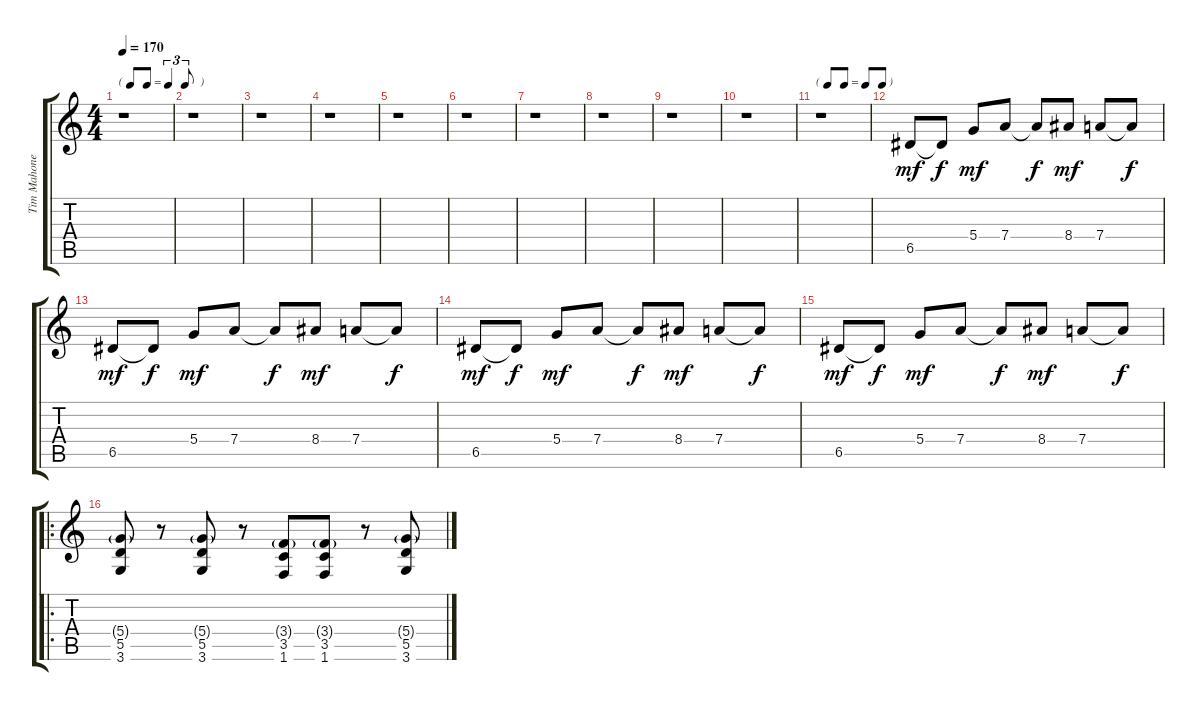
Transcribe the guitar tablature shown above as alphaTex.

\track ("Tim Mahoney" "Tim Mahone") {instrument distortionguitar}
\staff {score tabs}
\tuning (E4 B3 G3 D3 A2 E2) {hide}
\ts (4 4)
\tf triplet8th
\tempo 170
\clef g2
\ks c
r.1{dy f} |
r.1 |
r.1 |
r.1 |
r.1 |
r.1 |
r.1 |
r.1 |
r.1 |
r.1 |
\tf none
r.1 |
6.5.8{dy mf} 6.5{t}.8{dy f} 5.4.8{dy mf} 7.4.8 7.4{t}.8{dy f} 8.4.8{dy mf} 7.4.8 7.4{t}.8{dy f} |
6.5.8{dy mf} 6.5{t}.8{dy f} 5.4.8{dy mf} 7.4.8 7.4{t}.8{dy f} 8.4.8{dy mf} 7.4.8 7.4{t}.8{dy f} |
6.5.8{dy mf} 6.5{t}.8{dy f} 5.4.8{dy mf} 7.4.8 7.4{t}.8{dy f} 8.4.8{dy mf} 7.4.8 7.4{t}.8{dy f} |
6.5.8{dy mf} 6.5{t}.8{dy f} 5.4.8{dy mf} 7.4.8 7.4{t}.8{dy f} 8.4.8{dy mf} 7.4.8 7.4{t}.8{dy f} |
\ro
(5.4{g} 5.5 3.6).8 r.8 (5.4{g} 5.5 3.6).8 r.8 (3.4{g} 3.5 1.6).8 (3.4{g} 3.5 1.6).8 r.8 (5.4{g} 5.5 3.6).8
